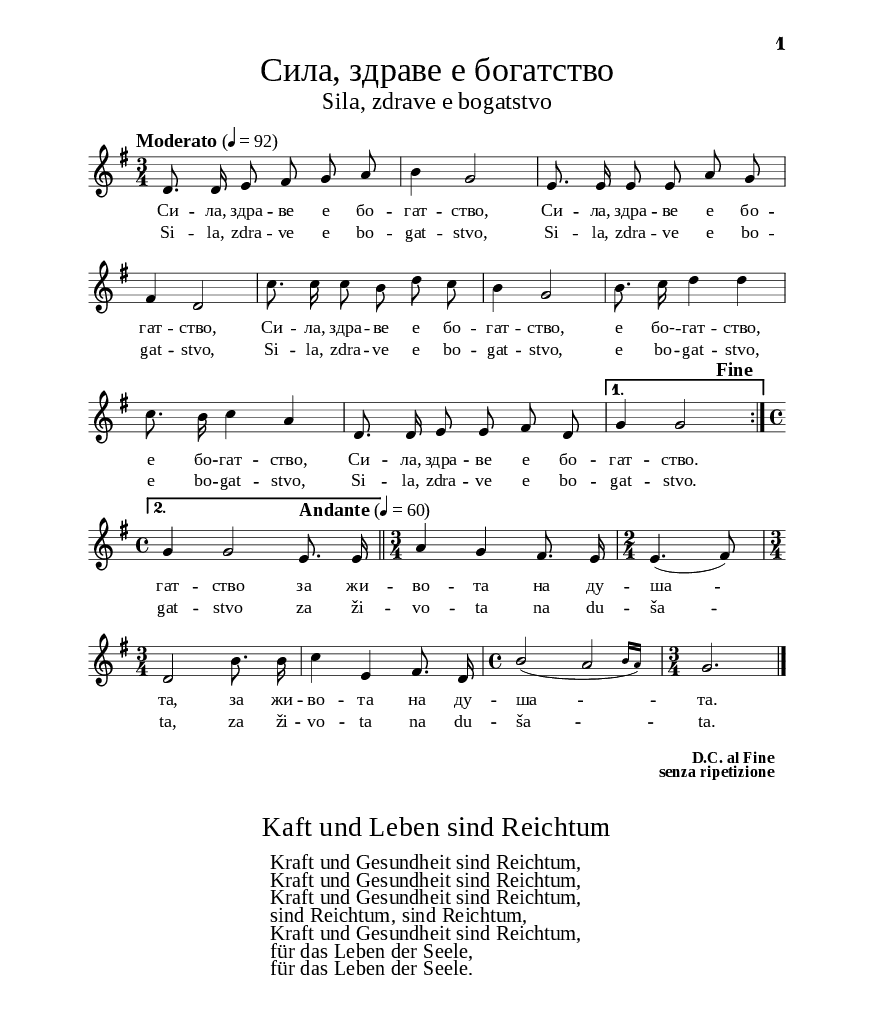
\version "2.24.3"

% include paper part and global functions
\include "include/globals.ily"

\bookpart {
  \label #'ref112_1
  \tocItem \markup "Сила, здраве е богатство – Sila, zdrave e bogatstvo"
  \include "include/bookpart-paper.ily"
  \score {
    \include "include/score-layout.ily"


   \new Voice \relative c' {
      \clef treble
      \key g \major
      \time 3/4
      \tempoFunc "Moderato" 4 "92"
      \autoBeamOff

      \repeat volta 2 {
        d8. d16 e8 fis8 g8 a8 | b4 g2 | e8. e16 e8 e8 a8 g8 | \break



        fis4 d2 |  c'8. c16 c8 b8 d8 c8 | b4 g2 | b8. c16 d4 d4 | \break

        c8. b16 c4 a4 |    d,8. d16 e8 e8 fis8 d8
      } \alternative {
        { | g4 \tempo "         Fine" g2 | \break }
        { \time 4/4 g4 g2 

        \override Score.MetronomeMark.outside-staff-priority = #99
        %\override Score.MetronomeMark.X-extent=#'(-4.5 . 0)
        \tempoFunc "Andante" 4 "60"
        
        e8. e16 }
      }

      \bar "||" \time 3/4  a4 g4 fis8. e16 


      \time 2/4  e4. ( fis8 ) \break

      | \time 3/4  d2 b'8. b16 | c4 e,4 fis8. d16 | \time 4/4  \stemUp b'2 ( \afterGrace  a2 { b16[ a] )} |
      \time 3/4  |
      g2. \bar "|."


    }



    \addlyrics {
      Си -- ла,
      здра -- ве е бо -- гат -- ство, Си -- ла, здра --
      ве е бо -- гат -- ство, Си -- ла, здра -- ве е
      бо -- гат -- ство, е "бо-" -- гат -- ство, е бо --
      гат -- ство, Си -- ла, здра -- ве е бо -- гат --
      ство. гат -- ство за жи -- во -- та на ду -- ша
      -- та, за жи -- во -- та на ду -- ша -- та.
    }

    \addlyrics {
      Si -- la,
      zdra -- ve e bo -- gat -- stvo, Si -- la, zdra --
      ve e bo -- gat -- stvo, Si -- la, zdra -- ve e
      bo -- gat -- stvo, e bo -- gat -- stvo, e bo --
      gat -- stvo, Si -- la, zdra -- ve e bo -- gat --
      stvo. gat -- stvo za ži -- vo -- ta na du -- ša
      -- ta, za ži -- vo -- ta na du -- ša -- ta.
    }

    \header {
      title = \titleFunc "Сила, здраве е богатство" "Sila, zdrave e bogatstvo"
    }

    \midi{}

  } % score
    \markup \empty-one

  \markup \dc-two "D.C. al Fine" "senza ripetizione"
  

  % include foreign translation(s) of the song

    \markup \empty-two


  \version "2.24.3"

\markup \fill-line { \fontsize #deTitleFontSize "Kaft und Leben sind Reichtum" }

\markup \null
\markup \null
\markup \abs-fontsize #10 {
  \hspace #25
  \override #`(baseline-skip . ,deCoupletBaselineSkip)

  \column { 
    \line {  Kraft und Gesundheit sind Reichtum,}
    \line {  Kraft und Gesundheit sind Reichtum,}
    \line {  Kraft und Gesundheit sind Reichtum,}
    \line { sind Reichtum, sind Reichtum,}
    \line {  Kraft und Gesundheit sind Reichtum,}
    \line { für das Leben der Seele, }
    \line { für das Leben der Seele. }



  }


}


} % bookpart
